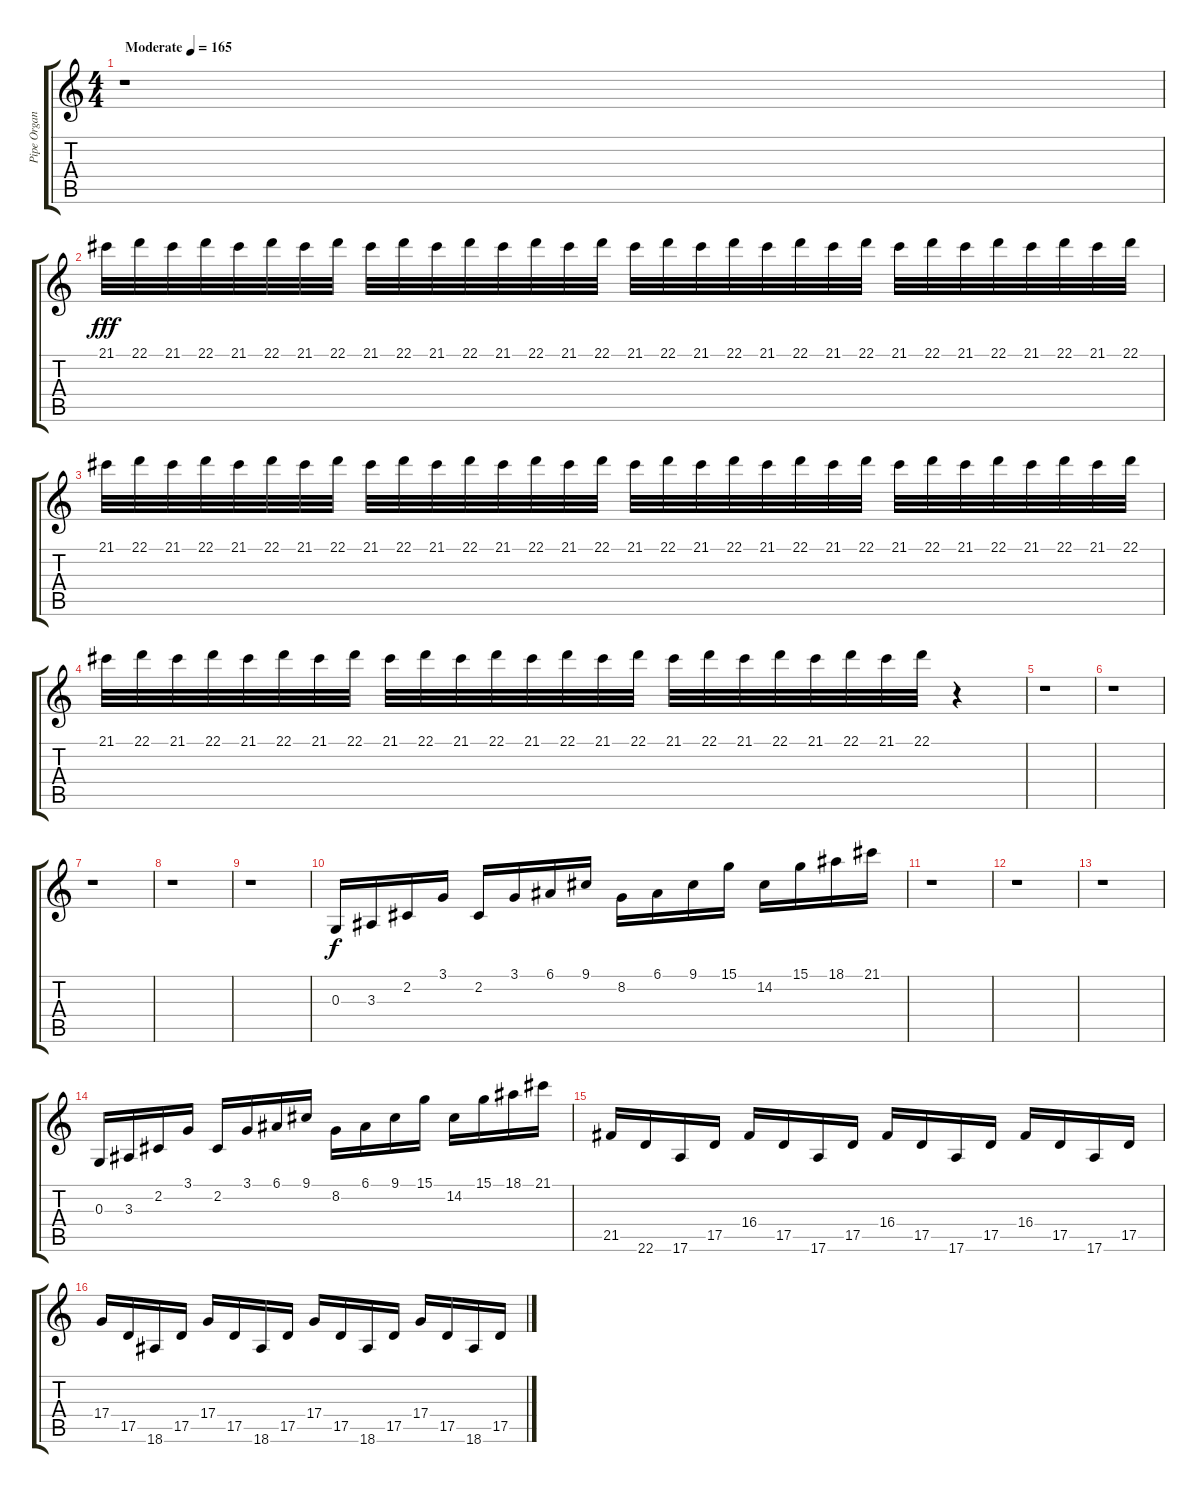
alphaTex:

\track ("Pipe Organ" "Pipe Organ") {instrument churchorgan}
\staff {score tabs}
\tuning (E4 B3 G3 D3 A2 E2) {hide}
\ts (4 4)
\tempo (165 "Moderate")
\clef g2
\ks c
r.1{dy fff instrument churchorgan} |
21.1.32{volume 3} 22.1.32{volume 4} 21.1.32{volume 6} 22.1.32{volume 7} 21.1.32{volume 8} 22.1.32{volume 8} 21.1.32 22.1.32 21.1.32 22.1.32{volume 8} 21.1.32{volume 7} 22.1.32{volume 6} 21.1.32{volume 6} 22.1.32{volume 5} 21.1.32{volume 3} 22.1.32{volume 2} 21.1.32{volume 1} 22.1.32{volume 0} 21.1.32{volume 0} 22.1.32 21.1.32 22.1.32 21.1.32 22.1.32 21.1.32 22.1.32 21.1.32 22.1.32 21.1.32 22.1.32 21.1.32 22.1.32 |
21.1.32{volume 0} 22.1.32{volume 2} 21.1.32{volume 3} 22.1.32{volume 4} 21.1.32{volume 6} 22.1.32{volume 7} 21.1.32{volume 8} 22.1.32{volume 8} 21.1.32{volume 9} 22.1.32{volume 9} 21.1.32{volume 10} 22.1.32{volume 10} 21.1.32{volume 11} 22.1.32{volume 11} 21.1.32{volume 11} 22.1.32{volume 12} 21.1.32{volume 12} 22.1.32{volume 12} 21.1.32 22.1.32 21.1.32 22.1.32 21.1.32{volume 12} 22.1.32{volume 12} 21.1.32{volume 12} 22.1.32{volume 12} 21.1.32 22.1.32{volume 11} 21.1.32{volume 11} 22.1.32{volume 11} 21.1.32{volume 11} 22.1.32{volume 10} |
21.1.32{volume 10} 22.1.32{volume 10} 21.1.32{volume 9} 22.1.32{volume 9} 21.1.32{volume 8} 22.1.32{volume 8} 21.1.32{volume 7} 22.1.32{volume 7} 21.1.32{volume 6} 22.1.32{volume 6} 21.1.32{volume 5} 22.1.32{volume 4} 21.1.32{volume 4} 22.1.32{volume 3} 21.1.32{volume 2} 22.1.32{volume 2} 21.1.32{volume 1} 22.1.32{volume 1} 21.1.32{volume 1} 22.1.32{volume 0} 21.1.32{volume 0} 22.1.32{volume 0} 21.1.32 22.1.32{volume 0} r.4 |
r.1 |
r.1 |
r.1 |
r.1 |
r.1 |
0.3.16{dy f volume 16} 3.3.16{balance 1} 2.2.16{balance 1} 3.1.16{balance 2} 2.2.16{balance 3} 3.1.16{balance 4} 6.1.16{balance 5} 9.1.16{balance 6} 8.2.16{balance 8} 6.1.16{balance 9} 9.1.16{balance 10} 15.1.16{balance 11} 14.2.16{balance 12} 15.1.16{balance 13} 18.1.16{balance 14} 21.1.16{balance 15} |
r.1 |
r.1 |
r.1 |
0.3.16{balance 0} 3.3.16{balance 1} 2.2.16{balance 1} 3.1.16{balance 2} 2.2.16{balance 3} 3.1.16{balance 4} 6.1.16{balance 5} 9.1.16{balance 6} 8.2.16{balance 8} 6.1.16{balance 9} 9.1.16{balance 10} 15.1.16{balance 11} 14.2.16{balance 12} 15.1.16{balance 13} 18.1.16{balance 14} 21.1.16{balance 15} |
21.5.16{balance 16} 22.6.16 17.6.16 17.5.16 16.4.16 17.5.16 17.6.16 17.5.16 16.4.16 17.5.16 17.6.16 17.5.16 16.4.16 17.5.16 17.6.16 17.5.16 |
17.4.16 17.5.16 18.6.16 17.5.16 17.4.16 17.5.16 18.6.16 17.5.16 17.4.16 17.5.16 18.6.16 17.5.16 17.4.16 17.5.16 18.6.16 17.5.16
